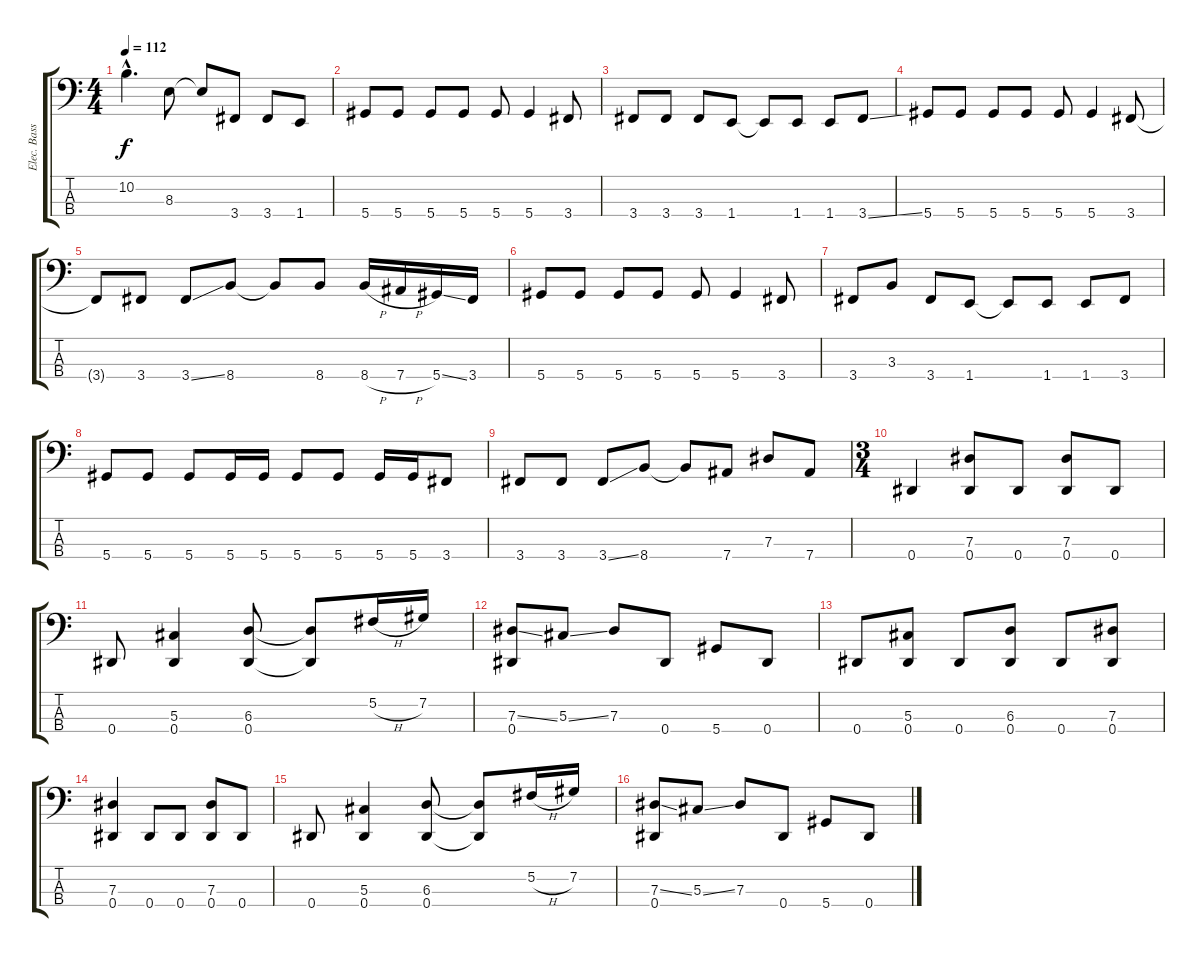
\track ("Elec. Bass" "Elec. Bass") {instrument electricbasspick}
\staff {score tabs}
\tuning (Gb2 Db2 Ab1 Eb1) {hide}
\ts (4 4)
\tempo 112
\clef f4
\ks c
10.2{hac}.4{d dy f} 8.3.8 8.3{t}.8 3.4.8 3.4.8 1.4.8 |
5.4.8 5.4.8 5.4.8 5.4.8 5.4.8 5.4.4 3.4.8 |
3.4.8 3.4.8 3.4.8 1.4.8 1.4{t}.8 1.4.8 1.4.8 3.4{ss}.8 |
5.4.8 5.4.8 5.4.8 5.4.8 5.4.8 5.4.4 3.4.8 |
3.4{t}.8 3.4.8 3.4{ss}.8 8.4.8 8.4{t}.8 8.4.8 8.4{h}.16 7.4{h}.16 5.4{ss}.16 3.4.16 |
5.4.8 5.4.8 5.4.8 5.4.8 5.4.8 5.4.4 3.4.8 |
3.4.8 3.3.8 3.4.8 1.4.8 1.4{t}.8 1.4.8 1.4.8 3.4.8 |
5.4.8 5.4.8 5.4.8 5.4.16 5.4.16 5.4.8 5.4.8 5.4.16 5.4.16 3.4.8 |
3.4.8 3.4.8 3.4{ss}.8 8.4.8 8.4{t}.8 7.4.8 7.3.8 7.4.8 |
\ts (3 4)
0.4.4 (7.3 0.4).8 0.4.8 (7.3 0.4).8 0.4.8 |
0.4.8 (5.3 0.4).4 (6.3 0.4).8 (6.3{t} 0.4{t}).8 5.2{h}.16 7.2.16 |
(7.3{ss} 0.4).8 5.3{ss}.8 7.3.8 0.4.8 5.4.8 0.4.8 |
0.4.8 (5.3 0.4).8 0.4.8 (6.3 0.4).8 0.4.8 (7.3 0.4).8 |
(7.3 0.4).4 0.4.8 0.4.8 (7.3 0.4).8 0.4.8 |
0.4.8 (5.3 0.4).4 (6.3 0.4).8 (6.3{t} 0.4{t}).8 5.2{h}.16 7.2.16 |
(7.3{ss} 0.4).8 5.3{ss}.8 7.3.8 0.4.8 5.4.8 0.4.8
